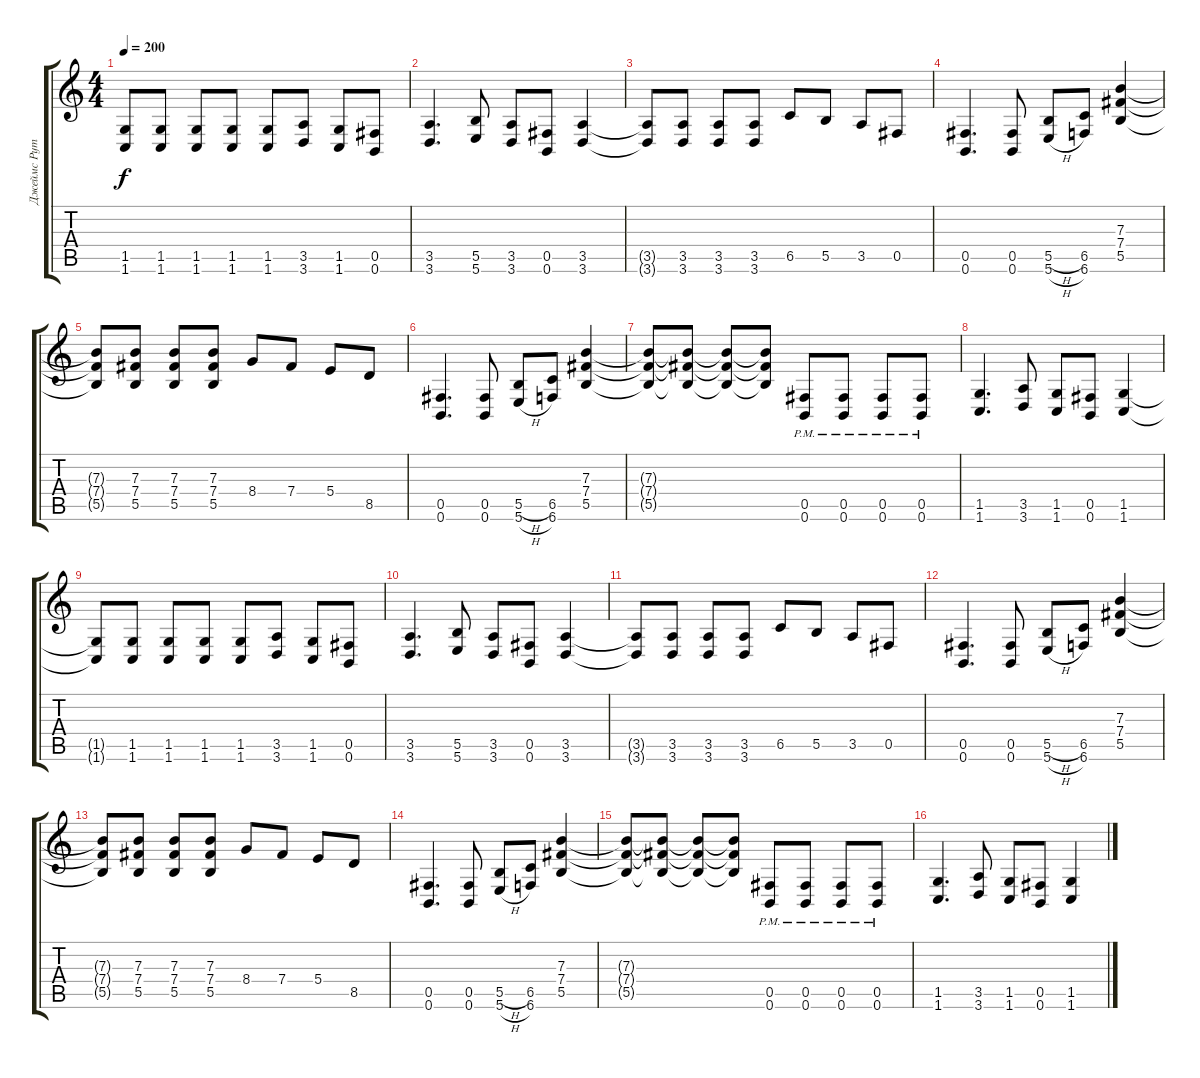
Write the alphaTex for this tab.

\track ("Джеймс Рут" "Джеймс Рут") {instrument distortionguitar}
\staff {score tabs}
\tuning (Db4 Ab3 E3 B2 Gb2 B1) {hide}
\ts (4 4)
\tempo 200
\clef g2
\ks c
(1.5{t} 1.6{t}).8{dy f} (1.5 1.6).8 (1.5 1.6).8 (1.5 1.6).8 (1.5 1.6).8 (3.5 3.6).8 (1.5 1.6).8 (0.5 0.6).8 |
(3.5 3.6).4{d} (5.5 5.6).8 (3.5 3.6).8 (0.5 0.6).8 (3.5 3.6).4 |
(3.5{t} 3.6{t}).8 (3.5 3.6).8 (3.5 3.6).8 (3.5 3.6).8 6.5.8 5.5.8 3.5.8 0.5.8 |
(0.5 0.6).4{d} (0.5 0.6).8 (5.5{h} 5.6{h}).8 (6.5 6.6).8 (7.3 7.4 5.5).4 |
(7.3{t} 7.4{t} 5.5{t}).8 (7.3 7.4 5.5).8 (7.3 7.4 5.5).8 (7.3 7.4 5.5).8 8.4.8 7.4.8 5.4.8 8.5.8 |
(0.5 0.6).4{d} (0.5 0.6).8 (5.5{h} 5.6{h}).8 (6.5 6.6).8 (7.3 7.4 5.5).4 |
(7.3{t} 7.4{t} 5.5{t}).8 (7.3{t} 7.4{t} 5.5{t}).8 (7.3{t} 7.4{t} 5.5{t}).8 (7.3{t} 7.4{t} 5.5{t}).8 (0.5{pm} 0.6{pm}).8 (0.5{pm} 0.6{pm}).8 (0.5{pm} 0.6{pm}).8 (0.5{pm} 0.6{pm}).8 |
(1.5 1.6).4{d} (3.5 3.6).8 (1.5 1.6).8 (0.5 0.6).8 (1.5 1.6).4 |
(1.5{t} 1.6{t}).8 (1.5 1.6).8 (1.5 1.6).8 (1.5 1.6).8 (1.5 1.6).8 (3.5 3.6).8 (1.5 1.6).8 (0.5 0.6).8 |
(3.5 3.6).4{d} (5.5 5.6).8 (3.5 3.6).8 (0.5 0.6).8 (3.5 3.6).4 |
(3.5{t} 3.6{t}).8 (3.5 3.6).8 (3.5 3.6).8 (3.5 3.6).8 6.5.8 5.5.8 3.5.8 0.5.8 |
(0.5 0.6).4{d} (0.5 0.6).8 (5.5{h} 5.6{h}).8 (6.5 6.6).8 (7.3 7.4 5.5).4 |
(7.3{t} 7.4{t} 5.5{t}).8 (7.3 7.4 5.5).8 (7.3 7.4 5.5).8 (7.3 7.4 5.5).8 8.4.8 7.4.8 5.4.8 8.5.8 |
(0.5 0.6).4{d} (0.5 0.6).8 (5.5{h} 5.6{h}).8 (6.5 6.6).8 (7.3 7.4 5.5).4 |
(7.3{t} 7.4{t} 5.5{t}).8 (7.3{t} 7.4{t} 5.5{t}).8 (7.3{t} 7.4{t} 5.5{t}).8 (7.3{t} 7.4{t} 5.5{t}).8 (0.5{pm} 0.6{pm}).8 (0.5{pm} 0.6{pm}).8 (0.5{pm} 0.6{pm}).8 (0.5{pm} 0.6{pm}).8 |
(1.5 1.6).4{d} (3.5 3.6).8 (1.5 1.6).8 (0.5 0.6).8 (1.5 1.6).4
